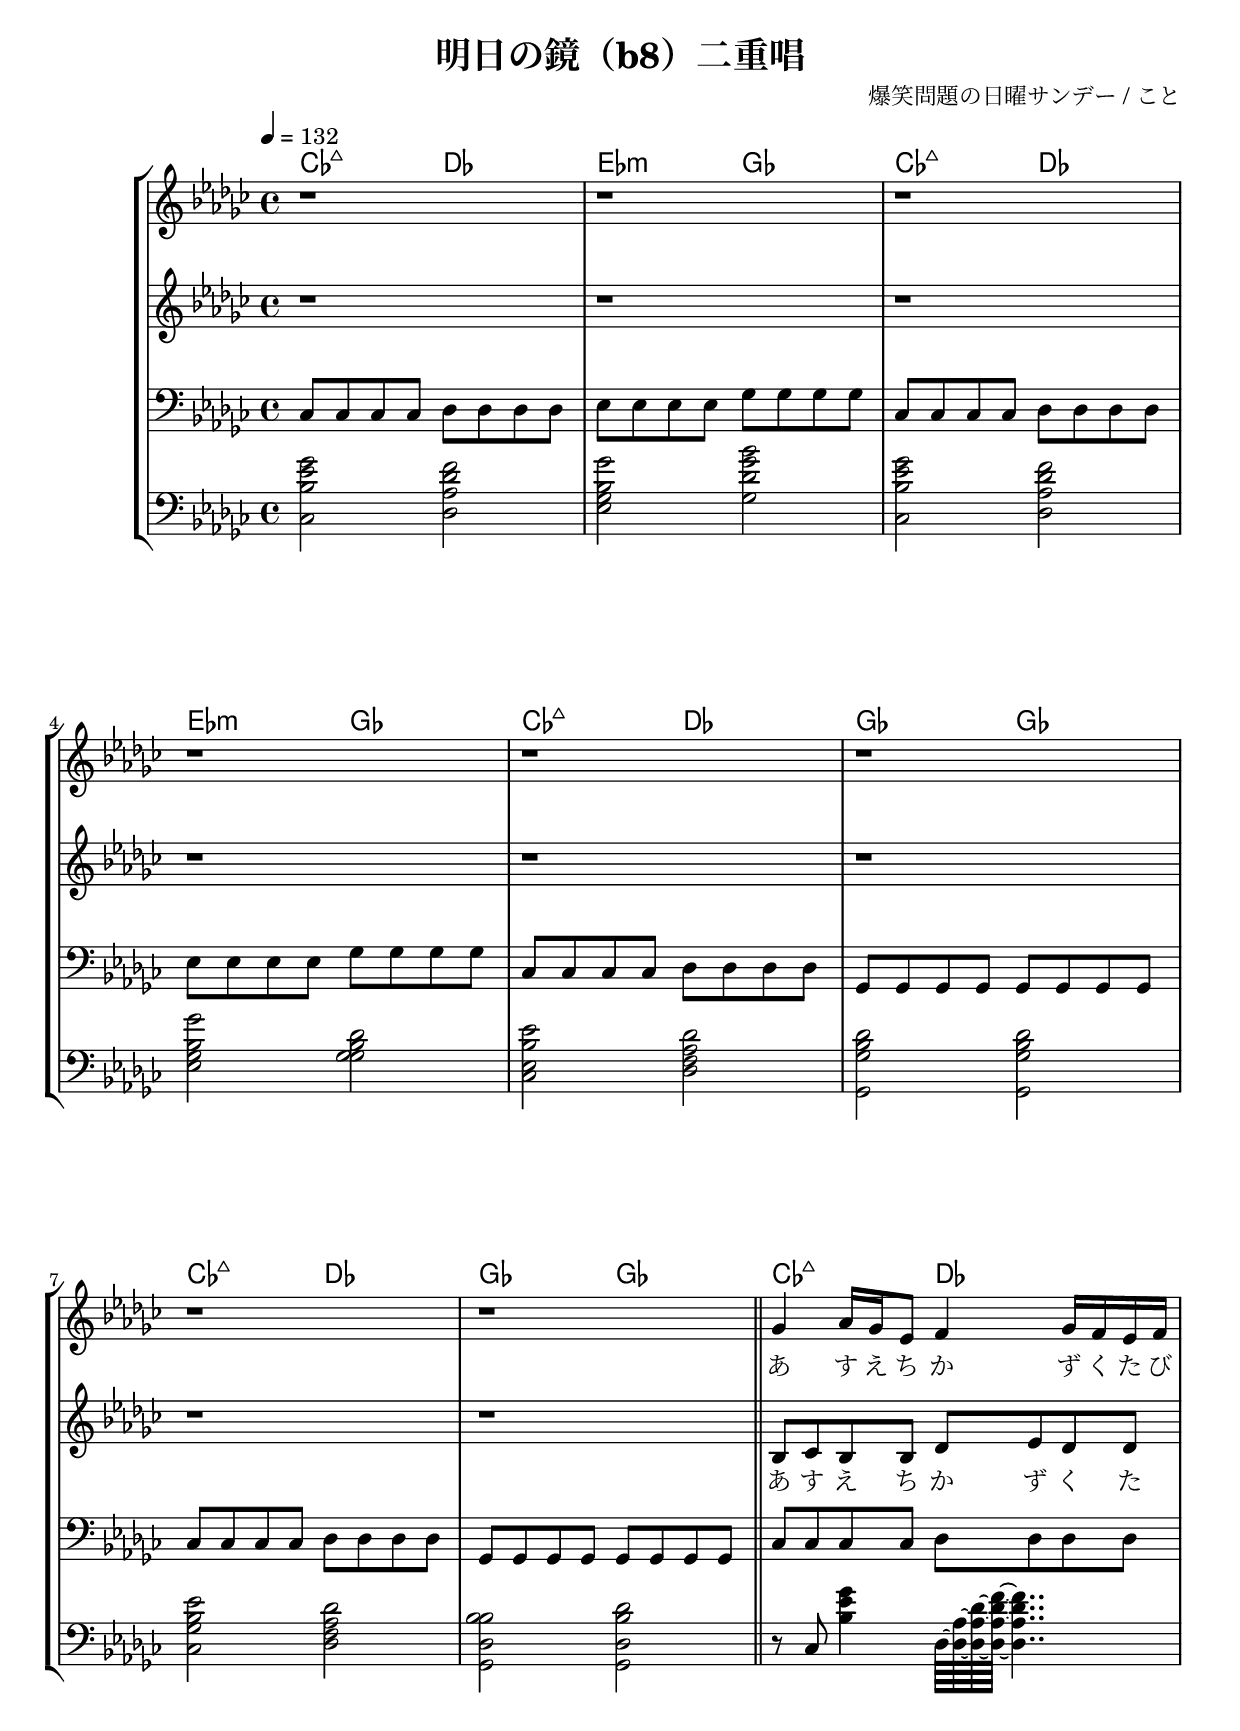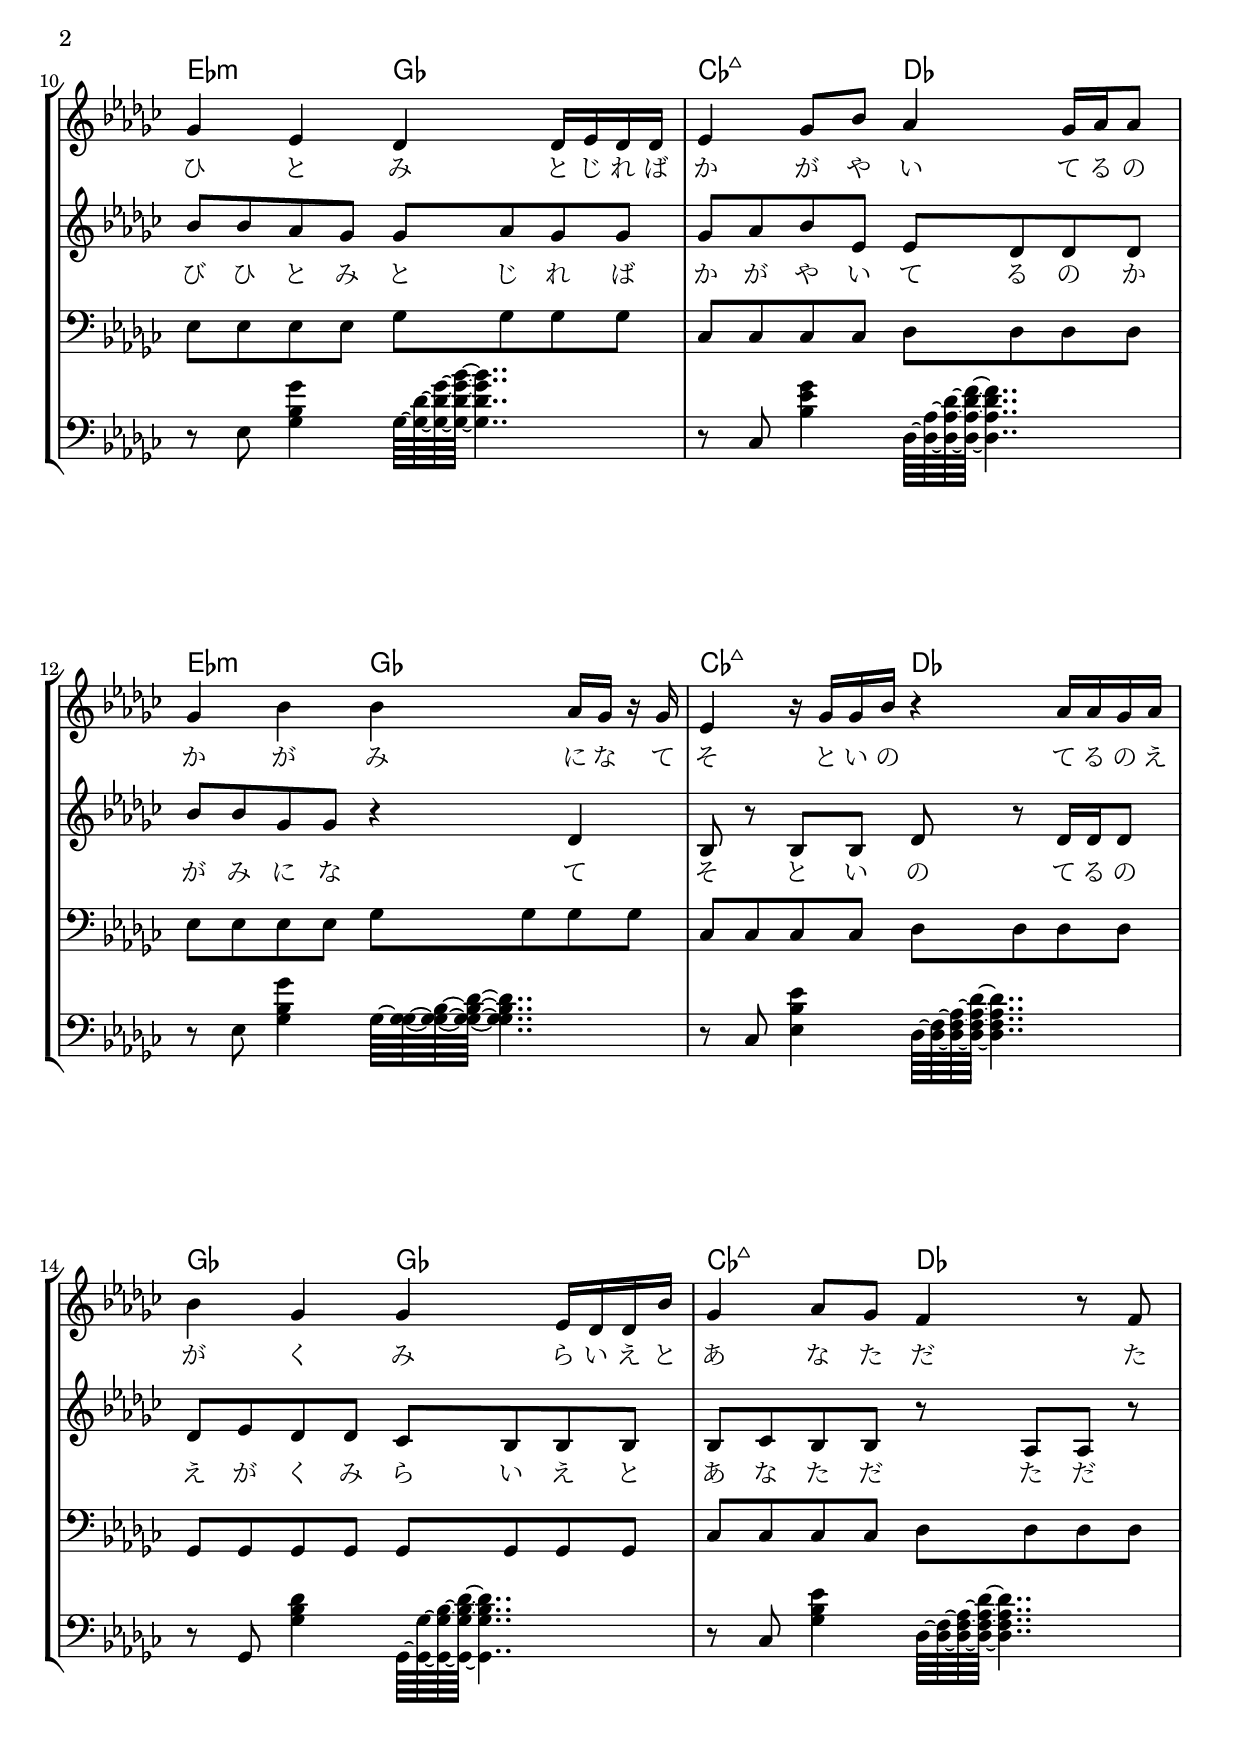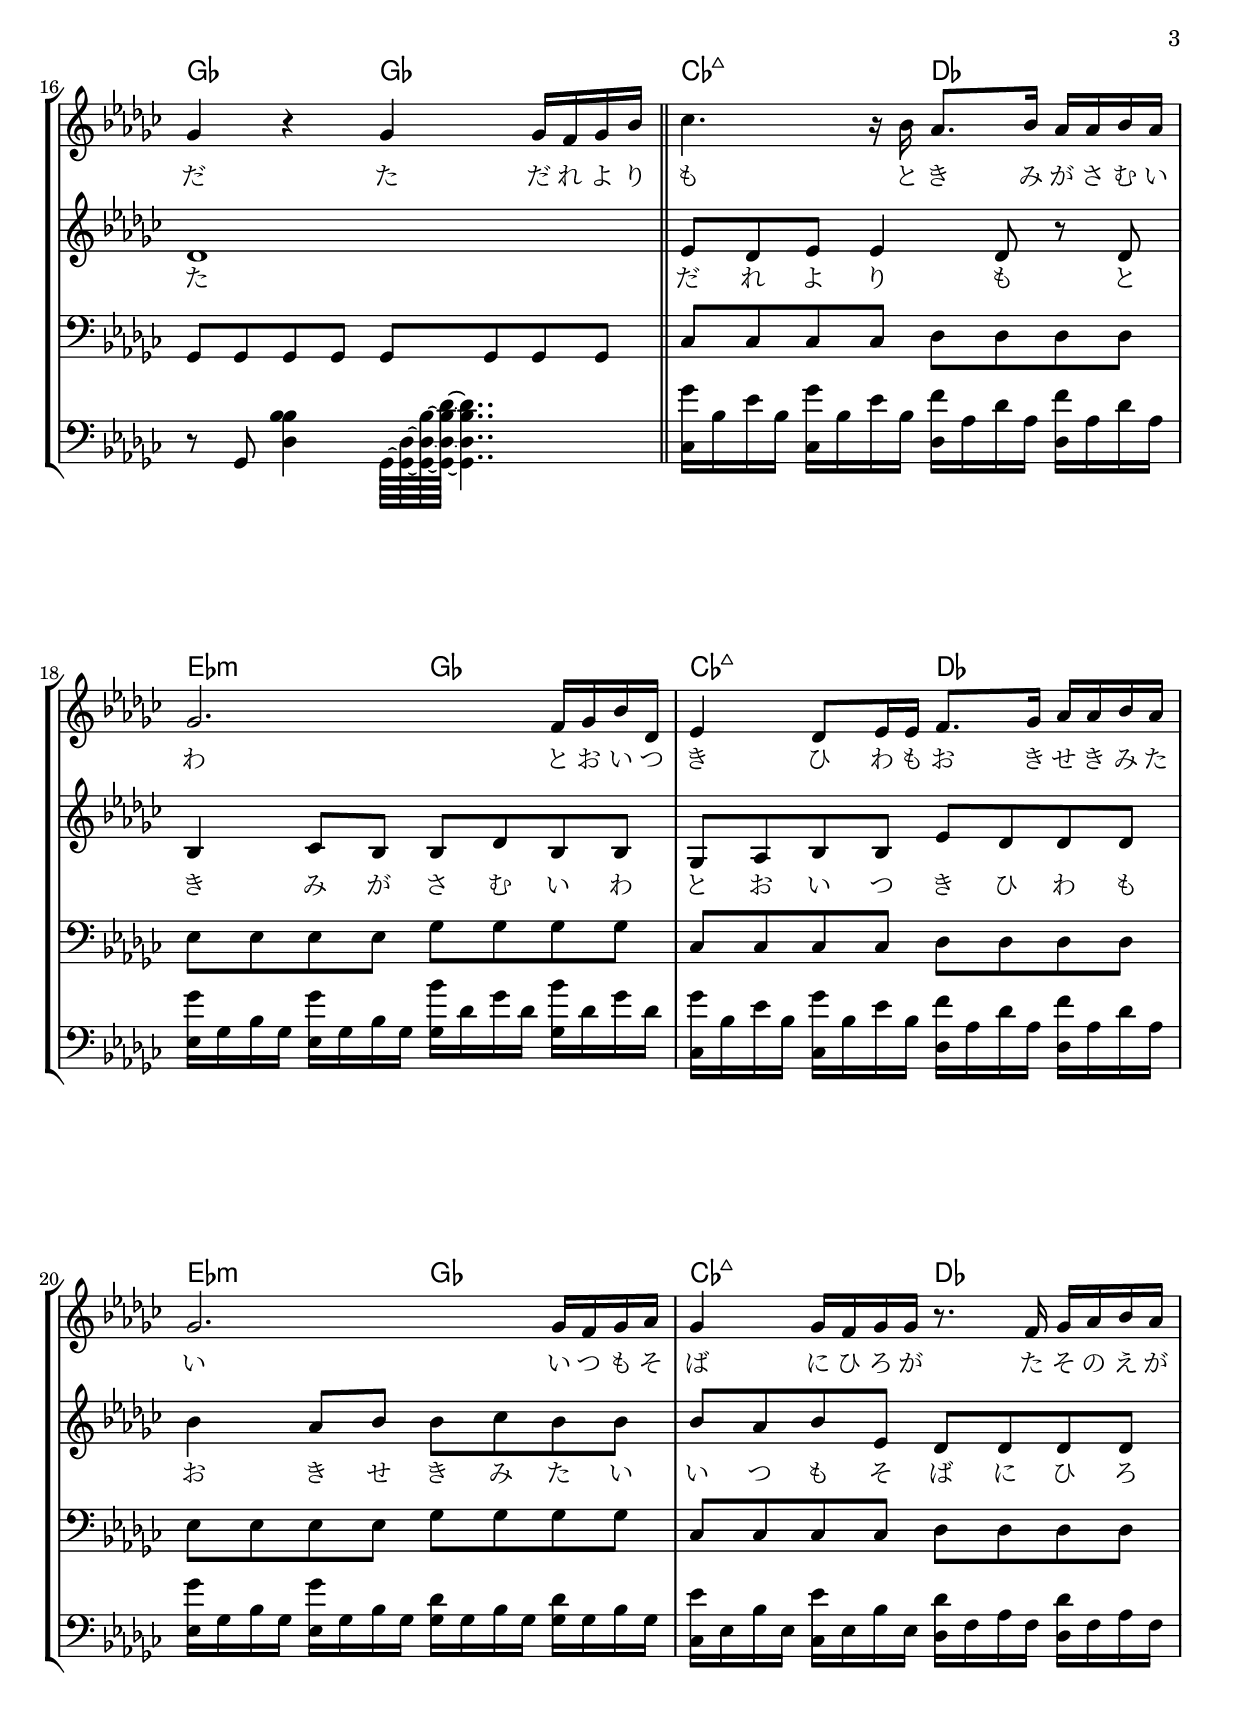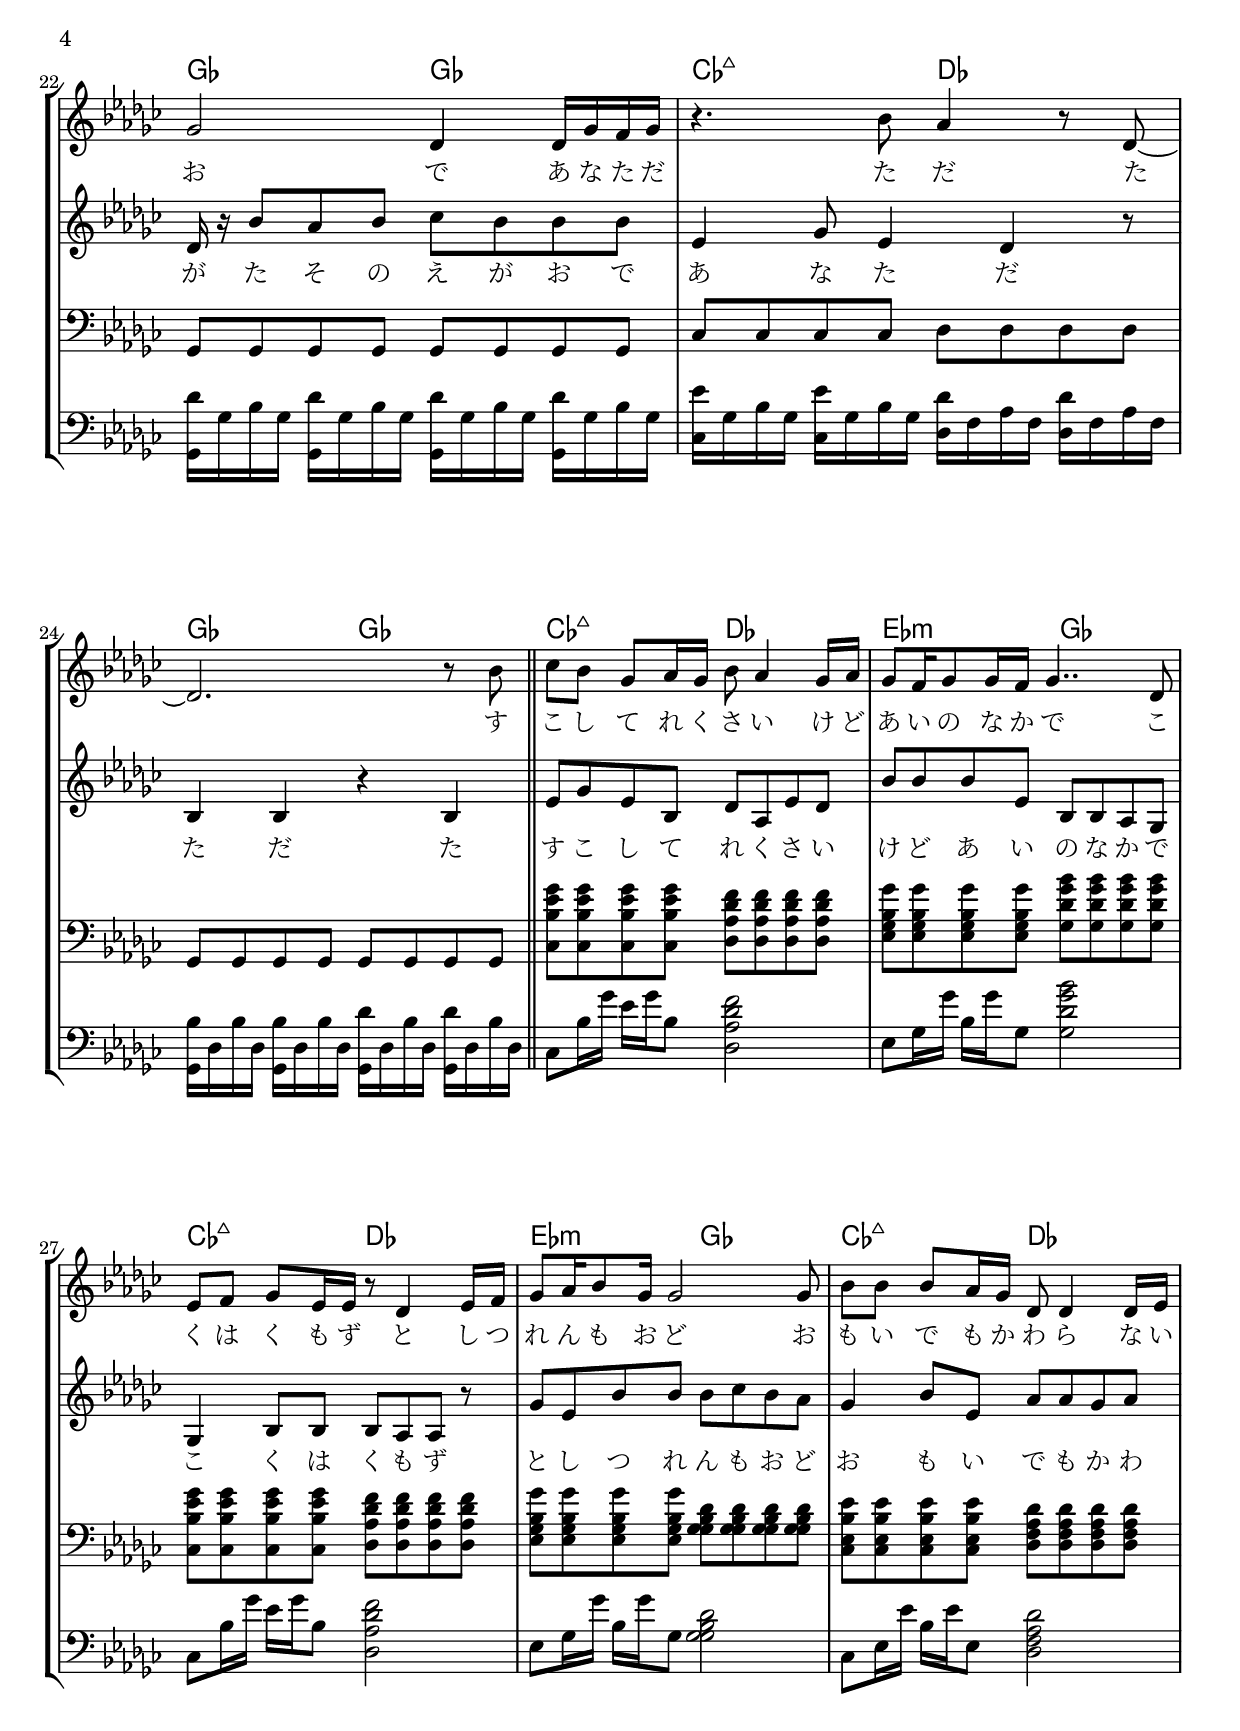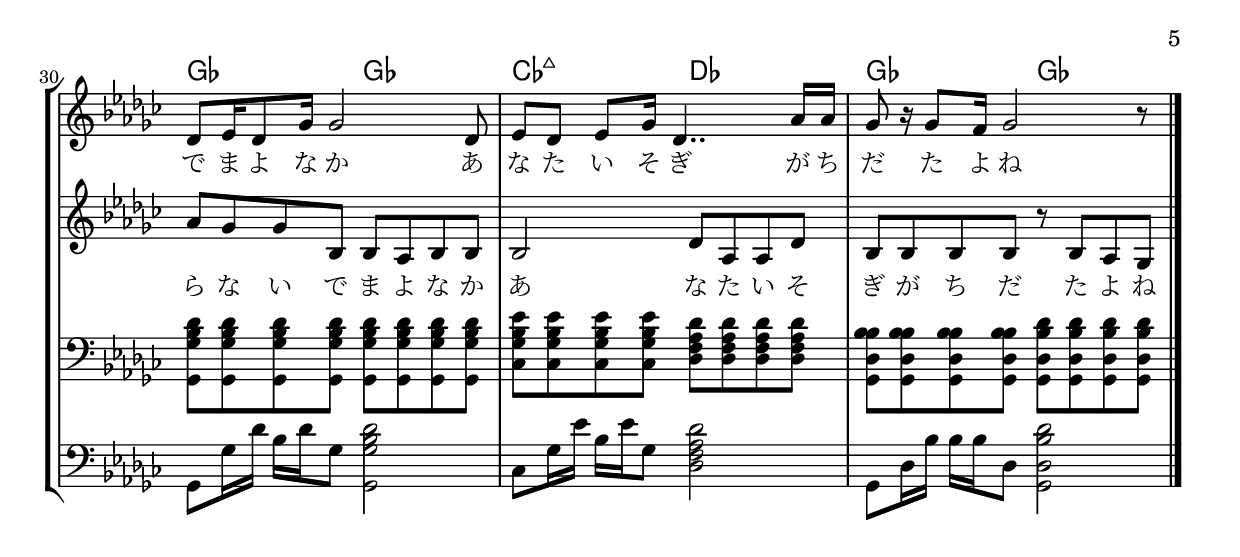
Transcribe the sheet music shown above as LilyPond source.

\version "2.12.1"

\header {
	title = \markup {明日の鏡（b8）二重唱}
	composer = \markup \center-column {"爆笑問題の日曜サンデー / こと"}
}

harmony = \chordmode {
	ces2:maj7 des es:m ges ces:maj7 des es:m ges ces:maj7 des ges ges ces:maj7 des ges ges 

	ces:maj7 des es:m ges ces:maj7 des es:m ges ces:maj7 des ges ges ces:maj7 des ges ges 

	ces:maj7 des es:m ges ces:maj7 des es:m ges ces:maj7 des ges ges ces:maj7 des ges ges 

	ces:maj7 des es:m ges ces:maj7 des es:m ges ces:maj7 des ges ges ces:maj7 des ges ges 
}

melody = {
	\key ges \major
	\tempo 4 = 132
	r1 | r1 | r1 | r1 | r1 | r1 | r1 | r1   
	\set Staff.midiInstrument = #"Synth Bass 1"
	\set Staff.midiMinimumVolume = #0.7
	\set Staff.midiMaximumVolume = #0.9
	ges'4  as'16  ges'16  es'8  f'4  ges'16  f'16  es'16  f'16 
	ges'4  es'4  des'4  des'16  es'16  des'16  des'16 
	es'4  ges'8  bes'8  as'4  ges'16  as'16  as'8 
	ges'4  bes'4  bes'4  as'16  ges'16  r16  ges'16 
	es'4  r16  ges'16  ges'16  bes'16  r4  as'16  as'16  ges'16  as'16 
	bes'4  ges'4  ges'4  es'16  des'16  des'16  bes'16 
	ges'4  as'8  ges'8  f'4  r8  f'8 
	ges'4  r4  ges'4  	\set Staff.midiInstrument = #"Synth Bass 2"
	\set Staff.midiMinimumVolume = #0.7
	\set Staff.midiMaximumVolume = #0.9
	ges'16  f'16  ges'16  bes'16 
	ces''4.  r16  bes'16  as'8.  bes'16  as'16  as'16  bes'16  as'16 
	ges'2.  f'16  ges'16  bes'16  des'16 
	es'4  des'8  es'16  es'16  f'8.  ges'16  as'16  as'16  bes'16  as'16 
	ges'2.  ges'16  f'16  ges'16  as'16 
	ges'4  ges'16  f'16  ges'16  ges'16  r8.  f'16  ges'16  as'16  bes'16  as'16 
	ges'2  des'4  des'16  ges'16  f'16  ges'16 
	r4.  bes'8  as'4  r8  des'8~ 
	des'2.  	r8 	\set Staff.midiInstrument = #"Fretless Bass"
	\set Staff.midiMinimumVolume = #0.7
	\set Staff.midiMaximumVolume = #0.9
	bes'8 
	ces''8  bes'8  ges'8  as'16  ges'16  bes'8  as'4  ges'16  as'16 
	ges'8  f'16  ges'8  ges'16  f'16  ges'4..  des'8 
	es'8  f'8  ges'8  es'16  es'16  r8  des'4  es'16  f'16 
	ges'8  as'16  bes'8  ges'16  ges'2  ges'8 
	bes'8  bes'8  bes'8  as'16  ges'16  des'8  des'4  des'16  es'16 
	des'8  es'16  des'8  ges'16  ges'2  des'8 
	es'8  des'8  es'8  ges'16  des'4..  as'16  as'16 
	ges'8  r16  ges'8  f'16  ges'2  	r8 	\bar "|."
}

words = \lyricmode {
	
	あ  す  え  ち  か  ず  く  た  び  ひ  と  み  と  じ  れ  ば  か  が  や  い  て  る  の  か  が  み  に  な  て  そ  と  い  の  て  る  の  え  が  く  み  ら  い  え  と  あ  な  た  だ  た  だ  た  
	だ  れ  よ  り  も  と  き  み  が  さ  む  い  わ  と  お  い  つ  き  ひ  わ  も  お  き  せ  き  み  た  い  い  つ  も  そ  ば  に  ひ  ろ  が  た  そ  の  え  が  お  で  あ  な  た  だ  た  だ  た  
	す  こ  し  て  れ  く  さ  い  け  ど  あ  い  の  な  か  で  こ  く  は  く  も  ず  と  し  つ  れ  ん  も  お  ど  お  も  い  で  も  か  わ  ら  な  い  で  ま  よ  な  か  あ  な  た  い  そ  ぎ  が  ち  だ  た  よ  ね  
}

secondmelody = {
	\key ges \major
	\tempo 4 = 132
	r1 | r1 | r1 | r1 | r1 | r1 | r1 | r1   
	\set Staff.midiInstrument = #"fss0.42"
	\set Staff.midiMinimumVolume = #0.7
	\set Staff.midiMaximumVolume = #0.9
	bes8  ces'8  bes8  bes8  des'8  es'8  des'8  des'8 
	bes'8  bes'8  as'8  ges'8  ges'8  as'8  ges'8  ges'8 
	ges'8  as'8  bes'8  es'8  es'8  des'8  des'8  des'8 
	bes'8  bes'8  ges'8  ges'8  r4  des'4 
	bes8  r8  bes8  bes8  des'8  r8  des'16  des'16  des'8 
	des'8  es'8  des'8  des'8  ces'8  bes8  bes8  bes8 
	bes8  ces'8  bes8  bes8  r8  as8  as8  r8 
	des'1
	\set Staff.midiInstrument = #"fss0.42"
	\set Staff.midiMinimumVolume = #0.7
	\set Staff.midiMaximumVolume = #0.9
	 es'8  des'8  es'8  es'4  des'8  r8  des'8 
	bes4  ces'8  bes8  bes8  des'8  bes8  bes8 
	ges8  as8  bes8  bes8  es'8  des'8  des'8  des'8 
	bes'4  as'8  bes'8  bes'8  ces''8  bes'8  bes'8 
	bes'8  as'8  bes'8  es'8  des'8  des'8  des'8  des'8 
	des'16  r16  bes'8  as'8  bes'8  ces''8  bes'8  bes'8  bes'8 
	es'4  ges'8  es'4  des'4  r8 
	bes4  bes4  r4  bes4
	\set Staff.midiInstrument = #"fss0.42"
	\set Staff.midiMinimumVolume = #0.7
	\set Staff.midiMaximumVolume = #0.9
	 es'8  ges'8  es'8  bes8  des'8  as8  es'8  des'8 
	bes'8  bes'8  bes'8  es'8  bes8  bes8  as8  ges8 
	ges4  bes8  bes8  bes8  as8  as8  r8 
	ges'8  es'8  bes'8  bes'8  bes'8  ces''8  bes'8  as'8 
	ges'4  bes'8  es'8  as'8  as'8  ges'8  as'8 
	as'8  ges'8  ges'8  bes8  bes8  as8  bes8  bes8 
	bes2  des'8  as8  as8  des'8 
	bes8  bes8  bes8  bes8  r8  bes8  as8  ges8
	\bar "|."
}

secondwords = \lyricmode {
	
	あ  す  え  ち  か  ず  く  た  び  ひ  と  み  と  じ  れ  ば  か  が  や  い  て  る  の  か  が  み  に  な  て  そ  と  い  の  て  る  の  え  が  く  み  ら  い  え  と  あ  な  た  だ  た  だ  た  
	だ  れ  よ  り  も  と  き  み  が  さ  む  い  わ  と  お  い  つ  き  ひ  わ  も  お  き  せ  き  み  た  い  い  つ  も  そ  ば  に  ひ  ろ  が  た  そ  の  え  が  お  で  あ  な  た  だ  た  だ  た  
	す  こ  し  て  れ  く  さ  い  け  ど  あ  い  の  な  か  で  こ  く  は  く  も  ず  と  し  つ  れ  ん  も  お  ど  お  も  い  で  も  か  わ  ら  な  い  で  ま  よ  な  か  あ  な  た  い  そ  ぎ  が  ち  だ  た  よ  ね  
}

tempochange = {
	\tempo 4 = 132
	r1 | r1 | r1 | r1 | r1 | r1 | r1 | r1 \bar "||"
	\tempo 4 = 132
	r1 | r1 | r1 | r1 | r1 | r1 | r1 | r1 \bar "||"
	\tempo 4 = 132
	r1 | r1 | r1 | r1 | r1 | r1 | r1 | r1 \bar "||"
	\tempo 4 = 132
	r1 | r1 | r1 | r1 | r1 | r1 | r1 | r1 \bar "|."
}

mainacc = {
	\clef bass
	\set Staff.midiInstrument = #"Acoustic Bass"
	\set Staff.midiMinimumVolume = #0.3
	\set Staff.midiMaximumVolume = #0.6
	\key ges \major
	\tempo 4 = 132
	ces8 ces8 ces8 ces8
	des8 des8 des8 des8
	es8 es8 es8 es8
	ges8 ges8 ges8 ges8
	ces8 ces8 ces8 ces8
	des8 des8 des8 des8
	es8 es8 es8 es8
	ges8 ges8 ges8 ges8
	ces8 ces8 ces8 ces8
	des8 des8 des8 des8
	ges,8 ges,8 ges,8 ges,8
	ges,8 ges,8 ges,8 ges,8
	ces8 ces8 ces8 ces8
	des8 des8 des8 des8
	ges,8 ges,8 ges,8 ges,8
	ges,8 ges,8 ges,8 ges,8
	\bar "||"

	\set Staff.midiInstrument = #"Electric Bass (pick)"
	\set Staff.midiMinimumVolume = #0.3
	\set Staff.midiMaximumVolume = #0.6
	ces8 ces8 ces8 ces8
	des8 des8 des8 des8
	es8 es8 es8 es8
	ges8 ges8 ges8 ges8
	ces8 ces8 ces8 ces8
	des8 des8 des8 des8
	es8 es8 es8 es8
	ges8 ges8 ges8 ges8
	ces8 ces8 ces8 ces8
	des8 des8 des8 des8
	ges,8 ges,8 ges,8 ges,8
	ges,8 ges,8 ges,8 ges,8
	ces8 ces8 ces8 ces8
	des8 des8 des8 des8
	ges,8 ges,8 ges,8 ges,8
	ges,8 ges,8 ges,8 ges,8
	\bar "||"

	\set Staff.midiInstrument = #"Electric Bass (finger)"
	\set Staff.midiMinimumVolume = #0.3
	\set Staff.midiMaximumVolume = #0.6
	ces8 ces8 ces8 ces8
	des8 des8 des8 des8
	es8 es8 es8 es8
	ges8 ges8 ges8 ges8
	ces8 ces8 ces8 ces8
	des8 des8 des8 des8
	es8 es8 es8 es8
	ges8 ges8 ges8 ges8
	ces8 ces8 ces8 ces8
	des8 des8 des8 des8
	ges,8 ges,8 ges,8 ges,8
	ges,8 ges,8 ges,8 ges,8
	ces8 ces8 ces8 ces8
	des8 des8 des8 des8
	ges,8 ges,8 ges,8 ges,8
	ges,8 ges,8 ges,8 ges,8
	\bar "||"

	\set Staff.midiInstrument = #"Electric Bass (pick)"
	\set Staff.midiMinimumVolume = #0.3
	\set Staff.midiMaximumVolume = #0.6
	<ces bes es' ges'>8 <ces bes es' ges'>8 <ces bes es' ges'>8 <ces bes es' ges'>8
	<des as des' f'>8 <des as des' f'>8 <des as des' f'>8 <des as des' f'>8
	<es ges bes ges'>8 <es ges bes ges'>8 <es ges bes ges'>8 <es ges bes ges'>8
	<ges des' ges' bes'>8 <ges des' ges' bes'>8 <ges des' ges' bes'>8 <ges des' ges' bes'>8
	<ces bes es' ges'>8 <ces bes es' ges'>8 <ces bes es' ges'>8 <ces bes es' ges'>8
	<des as des' f'>8 <des as des' f'>8 <des as des' f'>8 <des as des' f'>8
	<es ges bes ges'>8 <es ges bes ges'>8 <es ges bes ges'>8 <es ges bes ges'>8
	<ges ges bes des'>8 <ges ges bes des'>8 <ges ges bes des'>8 <ges ges bes des'>8
	<ces es bes es'>8 <ces es bes es'>8 <ces es bes es'>8 <ces es bes es'>8
	<des f as des'>8 <des f as des'>8 <des f as des'>8 <des f as des'>8
	<ges, ges bes des'>8 <ges, ges bes des'>8 <ges, ges bes des'>8 <ges, ges bes des'>8
	<ges, ges bes des'>8 <ges, ges bes des'>8 <ges, ges bes des'>8 <ges, ges bes des'>8
	<ces ges bes es'>8 <ces ges bes es'>8 <ces ges bes es'>8 <ces ges bes es'>8
	<des f as des'>8 <des f as des'>8 <des f as des'>8 <des f as des'>8
	<ges, des bes bes>8 <ges, des bes bes>8 <ges, des bes bes>8 <ges, des bes bes>8
	<ges, des bes des'>8 <ges, des bes des'>8 <ges, des bes des'>8 <ges, des bes des'>8
	\bar "|."
}

subacc = {
	\clef bass
	\set Staff.midiInstrument = #"Slap Bass 2"
	\set Staff.midiMinimumVolume = #0.3
	\set Staff.midiMaximumVolume = #0.6
	\key ges \major
	\tempo 4 = 132
	<ces bes es' ges'>2
	<des as des' f'>2
	<es ges bes ges'>2
	<ges des' ges' bes'>2
	<ces bes es' ges'>2
	<des as des' f'>2
	<es ges bes ges'>2
	<ges ges bes des'>2
	<ces es bes es'>2
	<des f as des'>2
	<ges, ges bes des'>2
	<ges, ges bes des'>2
	<ces ges bes es'>2
	<des f as des'>2
	<ges, des bes bes>2
	<ges, des bes des'>2
	\bar "||"

	\set Staff.midiInstrument = #"Slap Bass 1"
	\set Staff.midiMinimumVolume = #0.3
	\set Staff.midiMaximumVolume = #0.6
	r8 ces8 <bes es' ges'>4
	des64~ <des~ as~> <des~ as~ des'~> <des as des' f'>~ <des as des' f'>4..
	r8 es8 <ges bes ges'>4
	ges64~ <ges~ des'~> <ges~ des'~ ges'~> <ges des' ges' bes'>~ <ges des' ges' bes'>4..
	r8 ces8 <bes es' ges'>4
	des64~ <des~ as~> <des~ as~ des'~> <des as des' f'>~ <des as des' f'>4..
	r8 es8 <ges bes ges'>4
	ges64~ <ges~ ges~> <ges~ ges~ bes~> <ges ges bes des'>~ <ges ges bes des'>4..
	r8 ces8 <es bes es'>4
	des64~ <des~ f~> <des~ f~ as~> <des f as des'>~ <des f as des'>4..
	r8 ges,8 <ges bes des'>4
	ges,64~ <ges,~ ges~> <ges,~ ges~ bes~> <ges, ges bes des'>~ <ges, ges bes des'>4..
	r8 ces8 <ges bes es'>4
	des64~ <des~ f~> <des~ f~ as~> <des f as des'>~ <des f as des'>4..
	r8 ges,8 <des bes bes>4
	ges,64~ <ges,~ des~> <ges,~ des~ bes~> <ges, des bes des'>~ <ges, des bes des'>4..
	\bar "||"

	\set Staff.midiInstrument = #"Fretless Bass"
	\set Staff.midiMinimumVolume = #0.3
	\set Staff.midiMaximumVolume = #0.6
	<ces ges'>16 bes es' bes <ces ges'> bes es' bes
	<des f'>16 as des' as <des f'> as des' as
	<es ges'>16 ges bes ges <es ges'> ges bes ges
	<ges bes'>16 des' ges' des' <ges bes'> des' ges' des'
	<ces ges'>16 bes es' bes <ces ges'> bes es' bes
	<des f'>16 as des' as <des f'> as des' as
	<es ges'>16 ges bes ges <es ges'> ges bes ges
	<ges des'>16 ges bes ges <ges des'> ges bes ges
	<ces es'>16 es bes es <ces es'> es bes es
	<des des'>16 f as f <des des'> f as f
	<ges, des'>16 ges bes ges <ges, des'> ges bes ges
	<ges, des'>16 ges bes ges <ges, des'> ges bes ges
	<ces es'>16 ges bes ges <ces es'> ges bes ges
	<des des'>16 f as f <des des'> f as f
	<ges, bes>16 des bes des <ges, bes> des bes des
	<ges, des'>16 des bes des <ges, des'> des bes des
	\bar "||"

	\set Staff.midiInstrument = #"Slap Bass 1"
	\set Staff.midiMinimumVolume = #0.3
	\set Staff.midiMaximumVolume = #0.6
	ces8 bes16 ges' es' ges' bes8
	<des as des' f'>2
	es8 ges16 ges' bes ges' ges8
	<ges des' ges' bes'>2
	ces8 bes16 ges' es' ges' bes8
	<des as des' f'>2
	es8 ges16 ges' bes ges' ges8
	<ges ges bes des'>2
	ces8 es16 es' bes es' es8
	<des f as des'>2
	ges,8 ges16 des' bes des' ges8
	<ges, ges bes des'>2
	ces8 ges16 es' bes es' ges8
	<des f as des'>2
	ges,8 des16 bes bes bes des8
	<ges, des bes des'>2
	\bar "|."
}

percA = {
	\drummode {
	r1  |r1  |r1  |r1  |r1  |r1  |r1  |r2 r8 hho4 hho8  \bar "||"
	r1  |r1  |r1  |r1  |r1  |r1  |r1  |r2 r8 hho4 hho8  \bar "||"
	r1  |r1  |r1  |r1  |r1  |r1  |r1  |r2 r8 hho4 hho8  \bar "||"
	r1  |r1  |r1  |r1  |r1  |r1  |r1  |r2 r8 hho4 hho8  \bar "|."
	}
}

percB = {
	\drummode {
	r4. hhp2 hhp8  |r4. hhp2 hhp8  |r4. hhp2 hhp8  |r4. hhp2 hhp8  |r4. hhp2 hhp8  |r4. hhp2 hhp8  |r4. hhp2 hhp8  |hhp4 hhp4 hhp4 hhp4  \bar "||"
	r4. hhp2 hhp8  |r4. hhp2 hhp8  |r4. hhp2 hhp8  |r4. hhp2 hhp8  |r4. hhp2 hhp8  |r4. hhp2 hhp8  |r4. hhp2 hhp8  |hhp4 hhp4 hhp4 hhp4  \bar "||"
	r4. hhp2 hhp8  |r4. hhp2 hhp8  |r4. hhp2 hhp8  |r4. hhp2 hhp8  |r4. hhp2 hhp8  |r4. hhp2 hhp8  |r4. hhp2 hhp8  |hhp4 hhp4 hhp4 hhp4  \bar "||"
	r4. hhp2 hhp8  |r4. hhp2 hhp8  |r4. hhp2 hhp8  |r4. hhp2 hhp8  |r4. hhp2 hhp8  |r4. hhp2 hhp8  |r4. hhp2 hhp8  |hhp4 hhp4 hhp4 hhp4  \bar "|."
	}
}

percC = {
	\drummode {
	hh4 hh4 hh4 hh4  |hh4 hh4 hh4 hh4  |hh4 hh4 hh4 hh4  |hh4 hh4 hh4 hh4  |hh4 hh4 hh4 hh4  |hh4 hh4 hh4 hh4  |hh4 hh4 hh4 hh4  |r4. hh2 r8  \bar "||"
	hh4 hh4 hh4 hh4  |hh4 hh4 hh4 hh4  |hh4 hh4 hh4 hh4  |hh4 hh4 hh4 hh4  |hh4 hh4 hh4 hh4  |hh4 hh4 hh4 hh4  |hh4 hh4 hh4 hh4  |r4. hh2 r8  \bar "||"
	hh4 hh4 hh4 hh4  |hh4 hh4 hh4 hh4  |hh4 hh4 hh4 hh4  |hh4 hh4 hh4 hh4  |hh4 hh4 hh4 hh4  |hh4 hh4 hh4 hh4  |hh4 hh4 hh4 hh4  |r4. hh2 r8  \bar "||"
	hh4 hh4 hh4 hh4  |hh4 hh4 hh4 hh4  |hh4 hh4 hh4 hh4  |hh4 hh4 hh4 hh4  |hh4 hh4 hh4 hh4  |hh4 hh4 hh4 hh4  |hh4 hh4 hh4 hh4  |r4. hh2 r8  \bar "|."
	}
}

percD = {
	\drummode {
	bd2. r8 bd8  |bd8. bd8. bd2 bd8  |bd2. r8 bd8  |bd8. bd8. bd2 bd8  |bd2. r8 bd8  |bd8. bd8. bd2 bd8  |bd2. r8 bd8  |bd8. bd4. r16 bd4 bd8  \bar "||"
	bd2. r8 bd8  |bd8. bd8. bd2 bd8  |bd2. r8 bd8  |bd8. bd8. bd2 bd8  |bd2. r8 bd8  |bd8. bd8. bd2 bd8  |bd2. r8 bd8  |bd8. bd4. r16 bd4 bd8  \bar "||"
	bd2. r8 bd8  |bd8. bd8. bd2 bd8  |bd2. r8 bd8  |bd8. bd8. bd2 bd8  |bd2. r8 bd8  |bd8. bd8. bd2 bd8  |bd2. r8 bd8  |bd8. bd4. r16 bd4 bd8  \bar "||"
	bd2. r8 bd8  |bd8. bd8. bd2 bd8  |bd2. r8 bd8  |bd8. bd8. bd2 bd8  |bd2. r8 bd8  |bd8. bd8. bd2 bd8  |bd2. r8 bd8  |bd8. bd4. r16 bd4 bd8  \bar "|."
	}
}

\score {
	<<
		\new StaffGroup <<
			\new ChordNames {\harmony}
			\new Voice = "melody" {\melody}
			\new Lyrics \lyricsto "melody" \words
			\new Voice = "secondmelody" {\secondmelody}
			\new Lyrics \lyricsto "secondmelody" \secondwords
			\new Staff = "mainacc" {\mainacc}
			\new Staff = "subacc" {\subacc}
		>>
	>>
	\layout { }
}
